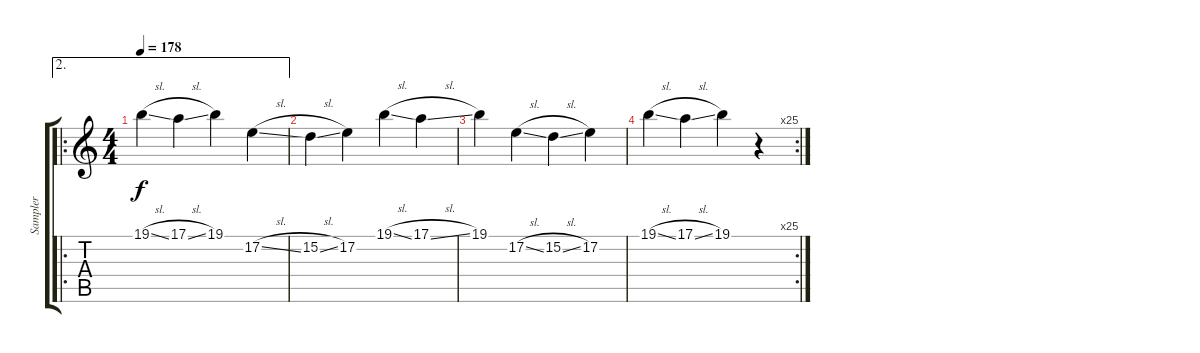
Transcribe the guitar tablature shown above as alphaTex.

\track ("Sampler" "Sampler") {instrument synthvoice}
\staff {score tabs}
\tuning (E4 B3 G3 D3 A2 E2) {hide}
\ae 2
\ro
\ts (4 4)
\tempo 178
\clef g2
\ks c
19.1{sl}.4{dy f} 17.1{sl}.4 19.1.4 17.2{sl}.4 |
15.2{sl}.4 17.2.4 19.1{sl}.4 17.1{sl}.4 |
19.1.4 17.2{sl}.4 15.2{sl}.4 17.2.4 |
\rc 25
19.1{sl}.4 17.1{sl}.4 19.1.4 r.4
